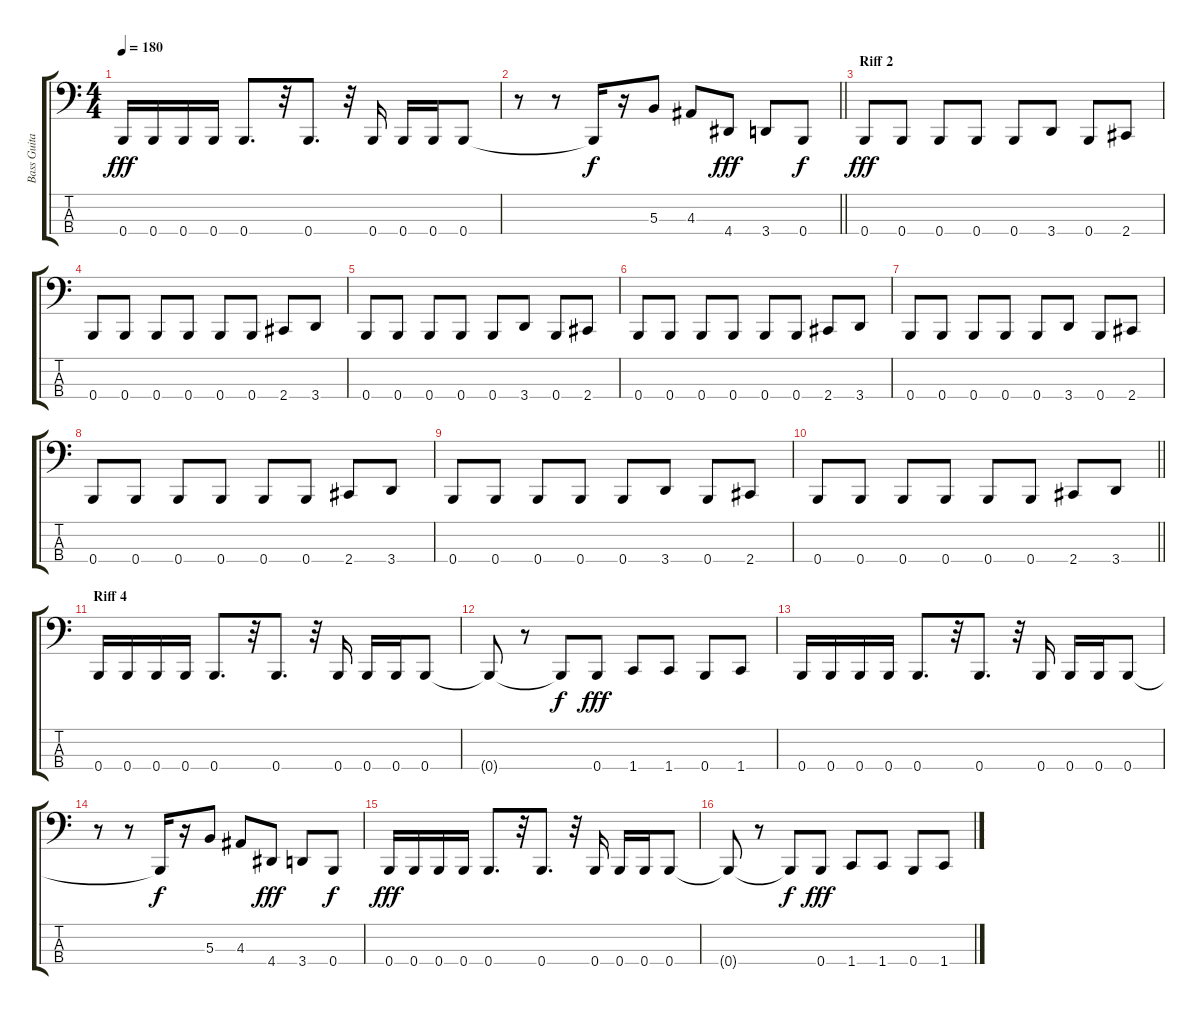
\track ("Bass Guitar" "Bass Guita") {instrument electricbassfinger}
\staff {score tabs}
\tuning (E2 B1 Gb1 B0) {hide}
\ts (4 4)
\tempo 180
\clef f4
\ks c
0.4.16{dy fff} 0.4.16 0.4.16 0.4.16 0.4.8{d} r.32 0.4.8{d} r.32 0.4.16 0.4.16 0.4.16 0.4.8 |
\barLineRight lightlight
r.8 r.8 0.4{t}.16{dy f} r.16 5.3.8 4.3.8 4.4.8{dy fff} 3.4.8 0.4.8{dy f} |
\section ("" "Riff 2")
0.4.8{dy fff} 0.4.8 0.4.8 0.4.8 0.4.8 3.4.8 0.4.8 2.4.8 |
0.4.8 0.4.8 0.4.8 0.4.8 0.4.8 0.4.8 2.4.8 3.4.8 |
0.4.8 0.4.8 0.4.8 0.4.8 0.4.8 3.4.8 0.4.8 2.4.8 |
0.4.8 0.4.8 0.4.8 0.4.8 0.4.8 0.4.8 2.4.8 3.4.8 |
0.4.8 0.4.8 0.4.8 0.4.8 0.4.8 3.4.8 0.4.8 2.4.8 |
0.4.8 0.4.8 0.4.8 0.4.8 0.4.8 0.4.8 2.4.8 3.4.8 |
0.4.8 0.4.8 0.4.8 0.4.8 0.4.8 3.4.8 0.4.8 2.4.8 |
\barLineRight lightlight
0.4.8 0.4.8 0.4.8 0.4.8 0.4.8 0.4.8 2.4.8 3.4.8 |
\section ("" "Riff 4")
0.4.16 0.4.16 0.4.16 0.4.16 0.4.8{d} r.32 0.4.8{d} r.32 0.4.16 0.4.16 0.4.16 0.4.8 |
0.4{t}.8 r.8 0.4{t}.8{dy f} 0.4.8{dy fff} 1.4.8 1.4.8 0.4.8 1.4.8 |
0.4.16 0.4.16 0.4.16 0.4.16 0.4.8{d} r.32 0.4.8{d} r.32 0.4.16 0.4.16 0.4.16 0.4.8 |
r.8 r.8 0.4{t}.16{dy f} r.16 5.3.8 4.3.8 4.4.8{dy fff} 3.4.8 0.4.8{dy f} |
0.4.16{dy fff} 0.4.16 0.4.16 0.4.16 0.4.8{d} r.32 0.4.8{d} r.32 0.4.16 0.4.16 0.4.16 0.4.8 |
0.4{t}.8 r.8 0.4{t}.8{dy f} 0.4.8{dy fff} 1.4.8 1.4.8 0.4.8 1.4.8
